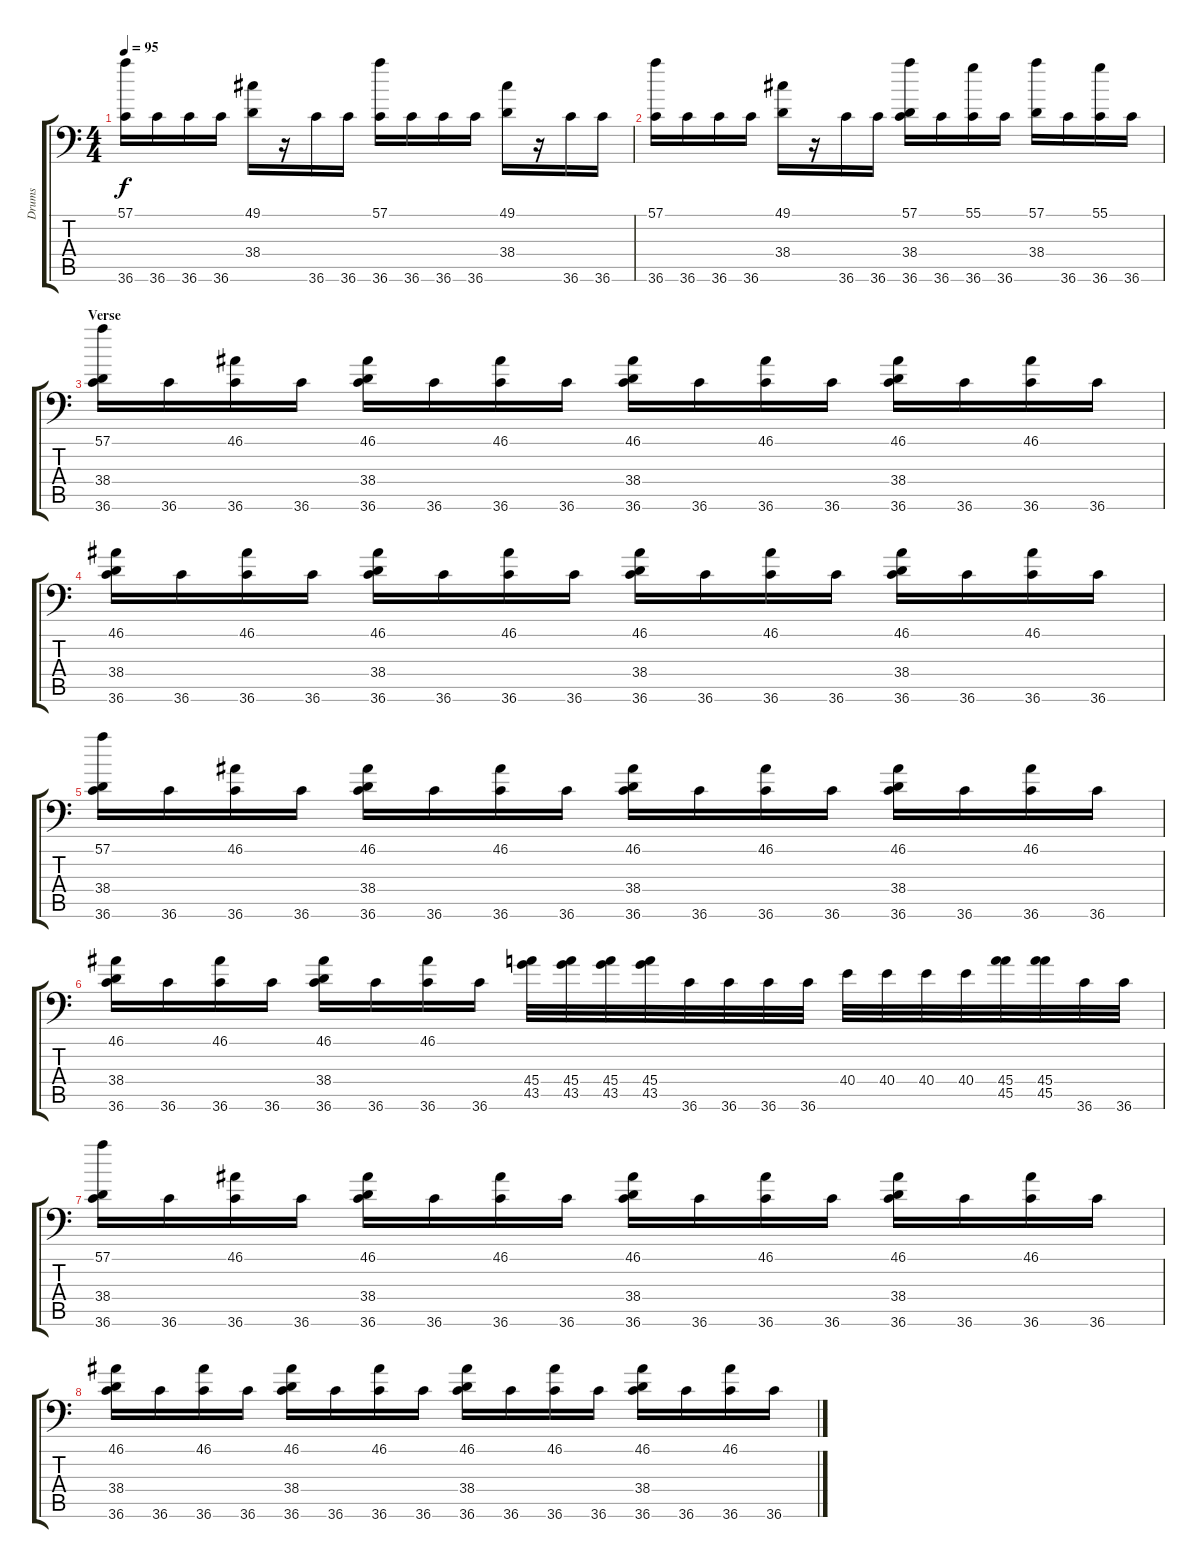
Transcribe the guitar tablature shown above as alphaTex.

\track ("Drums" "Drums") {instrument acousticgrandpiano}
\staff {score tabs}
\tuning (C-1 C-1 C-1 C-1 C-1 C-1) {hide}
\ts (4 4)
\tempo 95
\clef f4
\ks c
(57.1 36.6).16{dy f} 36.6.16 36.6.16 36.6.16 (49.1 38.4).16 r.16 36.6.16 36.6.16 (57.1 36.6).16 36.6.16 36.6.16 36.6.16 (49.1 38.4).16 r.16 36.6.16 36.6.16 |
(57.1 36.6).16 36.6.16 36.6.16 36.6.16 (49.1 38.4).16 r.16 36.6.16 36.6.16 (57.1 38.4 36.6).16 36.6.16 (55.1 36.6).16 36.6.16 (57.1 38.4).16 36.6.16 (55.1 36.6).16 36.6.16 |
\section ("" "Verse")
(57.1 38.4 36.6).16 36.6.16 (46.1 36.6).16 36.6.16 (46.1 38.4 36.6).16 36.6.16 (46.1 36.6).16 36.6.16 (46.1 38.4 36.6).16 36.6.16 (46.1 36.6).16 36.6.16 (46.1 38.4 36.6).16 36.6.16 (46.1 36.6).16 36.6.16 |
(46.1 38.4 36.6).16 36.6.16 (46.1 36.6).16 36.6.16 (46.1 38.4 36.6).16 36.6.16 (46.1 36.6).16 36.6.16 (46.1 38.4 36.6).16 36.6.16 (46.1 36.6).16 36.6.16 (46.1 38.4 36.6).16 36.6.16 (46.1 36.6).16 36.6.16 |
(57.1 38.4 36.6).16 36.6.16 (46.1 36.6).16 36.6.16 (46.1 38.4 36.6).16 36.6.16 (46.1 36.6).16 36.6.16 (46.1 38.4 36.6).16 36.6.16 (46.1 36.6).16 36.6.16 (46.1 38.4 36.6).16 36.6.16 (46.1 36.6).16 36.6.16 |
(46.1 38.4 36.6).16 36.6.16 (46.1 36.6).16 36.6.16 (46.1 38.4 36.6).16 36.6.16 (46.1 36.6).16 36.6.16 (45.4 43.5).32 (45.4 43.5).32 (45.4 43.5).32 (45.4 43.5).32 36.6.32 36.6.32 36.6.32 36.6.32 40.4.32 40.4.32 40.4.32 40.4.32 (45.4 45.5).32 (45.4 45.5).32 36.6.32 36.6.32 |
(57.1 38.4 36.6).16 36.6.16 (46.1 36.6).16 36.6.16 (46.1 38.4 36.6).16 36.6.16 (46.1 36.6).16 36.6.16 (46.1 38.4 36.6).16 36.6.16 (46.1 36.6).16 36.6.16 (46.1 38.4 36.6).16 36.6.16 (46.1 36.6).16 36.6.16 |
(46.1 38.4 36.6).16 36.6.16 (46.1 36.6).16 36.6.16 (46.1 38.4 36.6).16 36.6.16 (46.1 36.6).16 36.6.16 (46.1 38.4 36.6).16 36.6.16 (46.1 36.6).16 36.6.16 (46.1 38.4 36.6).16 36.6.16 (46.1 36.6).16 36.6.16
